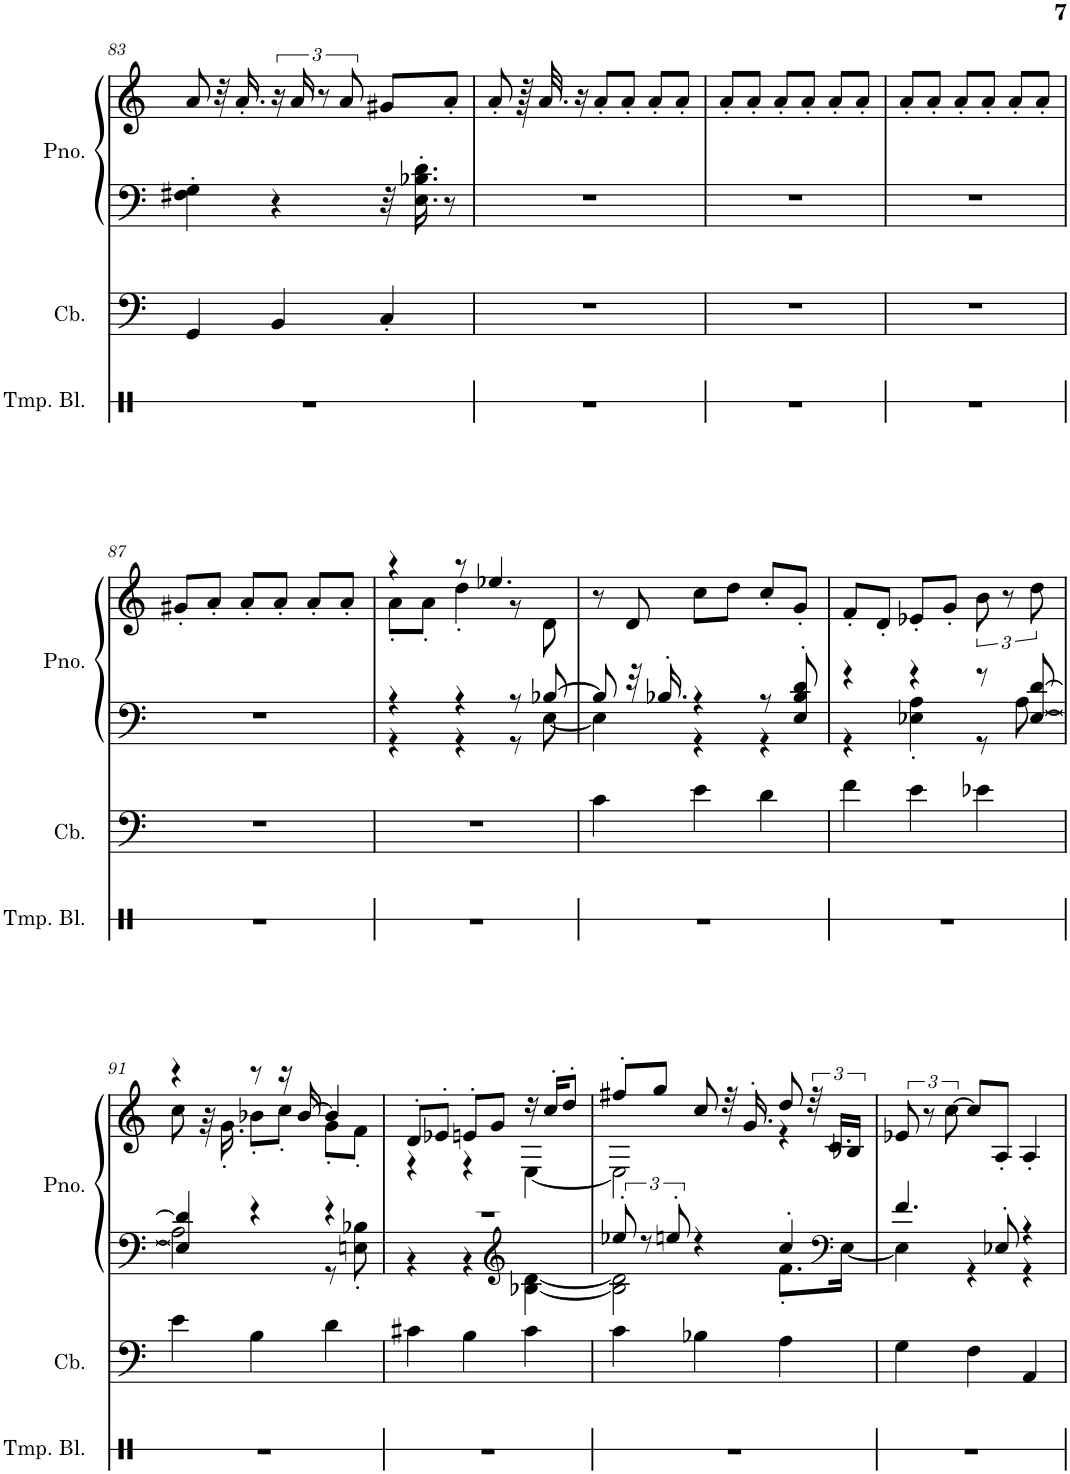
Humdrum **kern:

**kern	**kern	**kern	**kern
*part3	*part2	*part1	*part1
*staff4	*staff3	*staff2	*staff1
*I"Temple Blocks	*I"Contrabass	*I"Piano, untitled	*
*I'Tmp. Bl.	*I'Cb.	*I'Pno.	*
!!LO:PB:g=z
*clefX	*clefF4	*clefF4	*clefF4
*	*Trd7c12	*	*
*k[]	*k[]	*k[]	*k[]
*M3/4	*M3/4	*M3/4	*M3/4
=83	=83	=83	=83
2.r	4GG/	4F#X\' 4G\'	8a/
.	.	.	32r
.	.	.	16.a'/
.	4BB/	4r	24r
.	.	.	24a/
.	.	.	12r
.	.	.	12a/
.	4C'/	32r	8g#X/L
.	.	16.E\' 16.B-X\' 16.d\'	.
.	.	8r	8a'/J
=84	=84	=84	=84
2.r	2.r	2.r	8a'/
.	.	.	64r
.	.	.	32.a/
.	.	.	16r
.	.	.	8a'/L
.	.	.	8a'/J
.	.	.	8a'/L
.	.	.	8a'/J
=85	=85	=85	=85
2.r	2.r	2.r	8a'/L
.	.	.	8a'/J
.	.	.	8a'/L
.	.	.	8a'/J
.	.	.	8a'/L
.	.	.	8a'/J
=86	=86	=86	=86
2.r	2.r	2.r	8a'/L
.	.	.	8a'/J
.	.	.	8a'/L
.	.	.	8a'/J
.	.	.	8a'/L
.	.	.	8a'/J
!!LO:LB:g=z
=87	=87	=87	=87
2.r	2.r	2.r	8g#X'/L
.	.	.	8a'/J
.	.	.	8a'/L
.	.	.	8a'/J
.	.	.	8a'/L
.	.	.	8a'/J
=88	=88	=88	=88
*	*	*^	*^
2.r	2.r	4r	4r	4r	8a'\L
.	.	.	.	.	8a'\J
.	.	4r	4r	8r	4dd'\
.	.	.	.	4.ee-X/	.
.	.	8r	8r	.	8r
.	.	[8B-X/	[8E\	.	8d\
*	*	*	*	*v	*v
=89	=89	=89	=89	=89
2.r	4c\	8B-/]	4E\]	8r
.	.	32r	.	8d/
.	.	16.B-X'/	.	.
.	4e\	4r	4r	8cc\L
.	.	.	.	8dd\J
.	4d\	8r	4r	8cc'/L
.	.	8E/' 8B-/' 8d/'	.	8g'/J
=90	=90	=90	=90	=90
2.r	4f\	4r	4r	8f'/L
.	.	.	.	8d'/J
.	4e\	4r	4E-X\' 4A\'	8e-X'/L
.	.	.	.	8g'/J
.	4e-X\	8r	8r	12b\
.	.	.	.	12r
.	.	[8E-/ [8d/	[8A\	.
.	.	.	.	12dd\
!!LO:LB:g=z
=91	=91	=91	=91	=91
*	*	*	*	*^
2.r	4e\	4E-/] 4d/]	2A\]	4r	8cc\
.	.	.	.	.	32r
.	.	.	.	.	16.g'\
.	4B\	4r	.	8r	8b-X'\L
.	.	.	.	16r	8cc'\J
.	.	.	.	[16b-/	.
.	4d\	4r	8r	4b-/]	8g'\L
.	.	.	8En\' 8B-X\'	.	8f'\J
=92	=92	=92	=92	=92	=92
2.r	4c#X\	2.r	4r	8d'/L	4r
.	.	.	.	8e-X'/J	.
.	4B\	.	4r	8en'/L	4r
.	.	.	.	8g/J	.
*	*	*clefG2	*	*	*
.	4c#\	.	[4B-X\ [4d\	16r	[4E\
.	.	.	.	16cc'/KL	.
.	.	.	.	8dd'/J	.
=93	=93	=93	=93	=93	=93
2.r	4c\	12ee-X'/	2B-\] 2d\]	8ff#X'/L	2E\]
.	.	12r	.	.	.
.	.	.	.	8gg/J	.
.	.	12een'/	.	.	.
.	4B-X\	4r	.	8cc/	.
.	.	.	.	32r	.
.	.	.	.	16.g'/	.
.	4A\	4cc'/	8.f'\L	8dd/	4r
.	.	.	.	48r	.
.	.	.	.	24.c/LL	.
*	*	*clefF4	*	*	*
.	.	.	[16E\Jk	.	.
.	.	.	.	24B-X/JJ	.
*	*	*	*	*v	*v
=94	=94	=94	=94	=94
2.r	4G\	4.f/	4E\]	12e-X/
.	.	.	.	12r
.	.	.	.	[12cc\
.	4F\	.	4r	8cc/L]
.	.	8E-X'/	.	8A'/J
.	4AA/	4r	4r	4A'/
*	*	*v	*v	*
=	=	=	=
*-	*-	*-	*-
